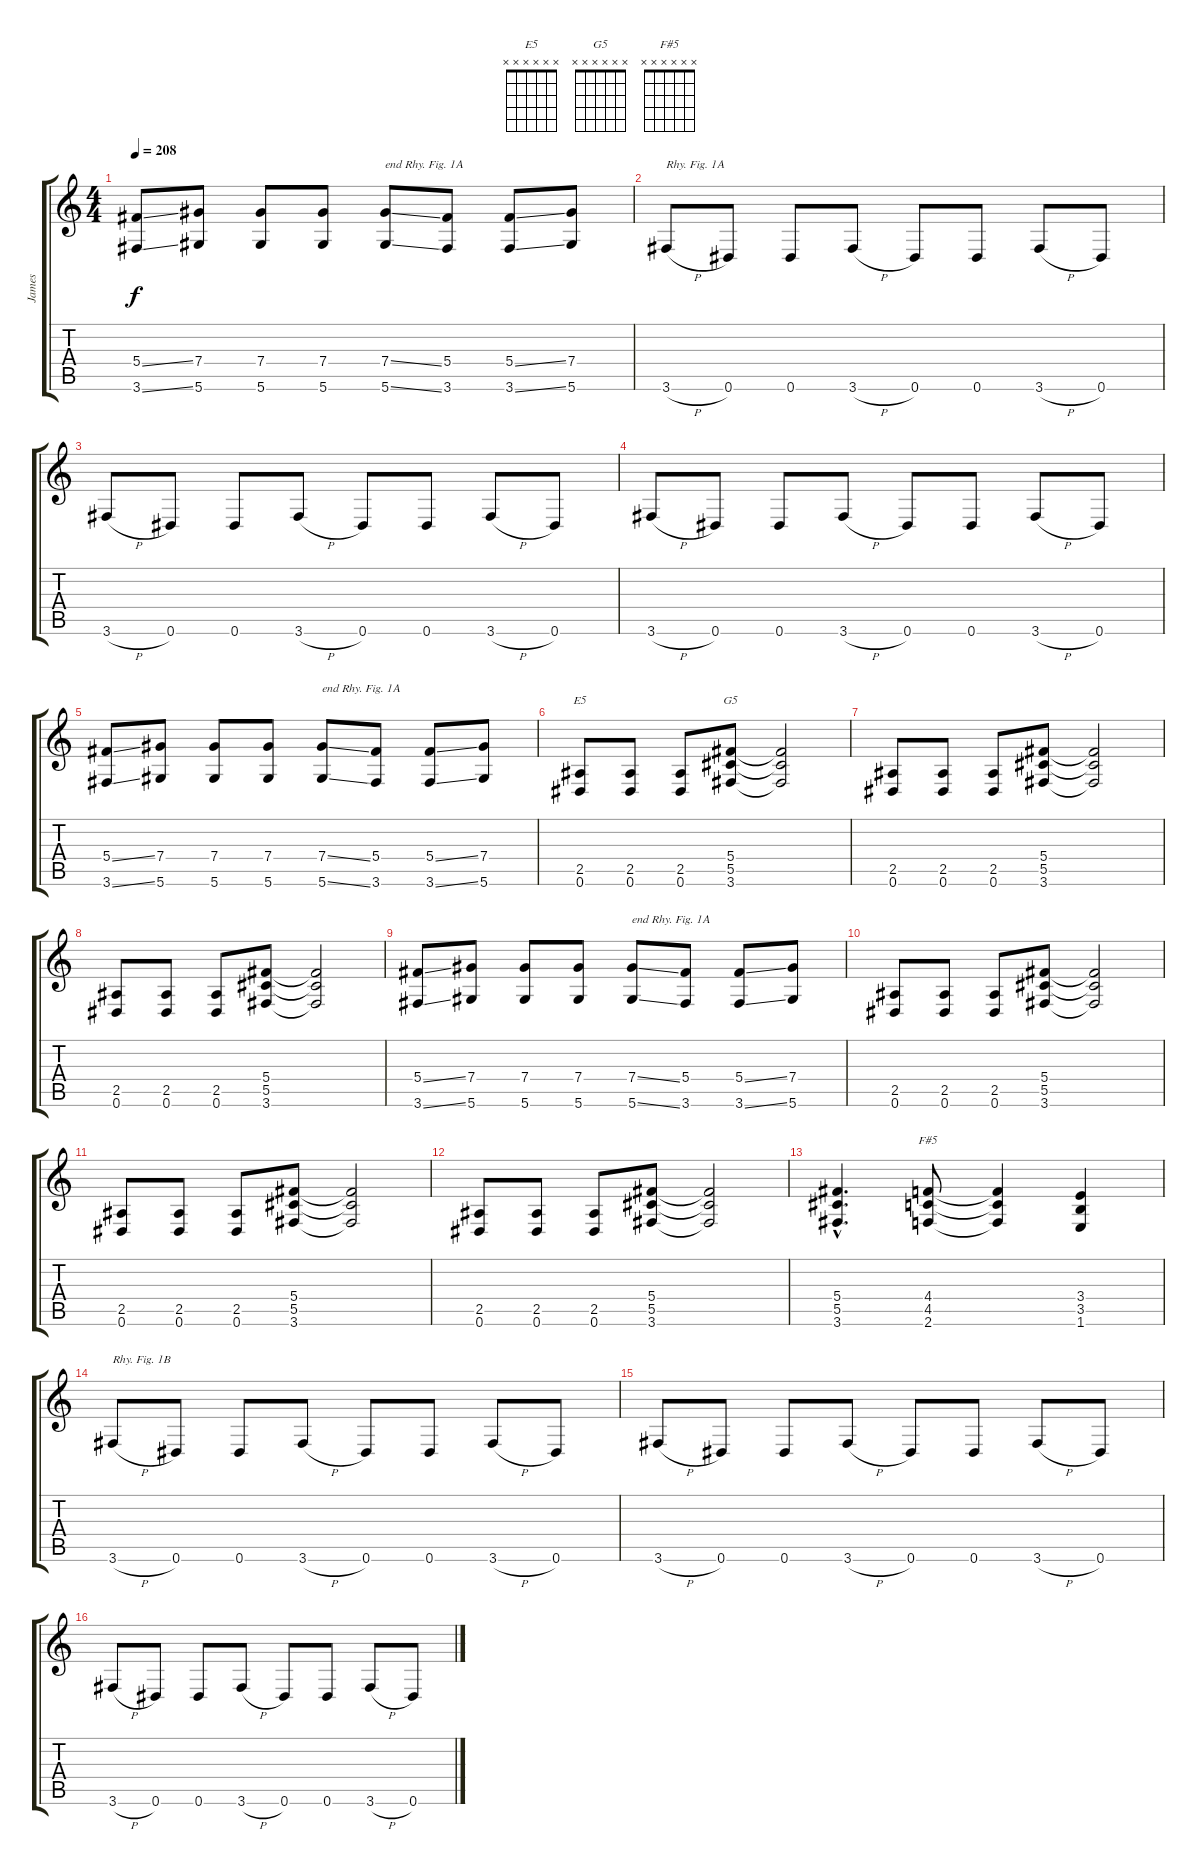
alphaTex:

\track ("James" "James") {instrument distortionguitar}
\staff {score tabs}
\tuning (Eb4 Bb3 Gb3 Db3 Ab2 Eb2) {hide}
\chord ("E5" x x x x x x)
\chord ("G5" x x x x x x)
\chord ("F#5" x x x x x x)
\ts (4 4)
\tempo 208
\clef g2
\ks c
(5.4{ss} 3.6{ss}).8{dy f} (7.4 5.6).8 (7.4 5.6).8 (7.4 5.6).8 (7.4{ss} 5.6{ss}).8{txt "end Rhy. Fig. 1A"} (5.4 3.6).8 (5.4{ss} 3.6{ss}).8 (7.4 5.6).8 |
3.6{h}.8{txt "Rhy. Fig. 1A"} 0.6.8 0.6.8 3.6{h}.8 0.6.8 0.6.8 3.6{h}.8 0.6.8 |
3.6{h}.8 0.6.8 0.6.8 3.6{h}.8 0.6.8 0.6.8 3.6{h}.8 0.6.8 |
3.6{h}.8 0.6.8 0.6.8 3.6{h}.8 0.6.8 0.6.8 3.6{h}.8 0.6.8 |
(5.4{ss} 3.6{ss}).8 (7.4 5.6).8 (7.4 5.6).8 (7.4 5.6).8 (7.4{ss} 5.6{ss}).8{txt "end Rhy. Fig. 1A"} (5.4 3.6).8 (5.4{ss} 3.6{ss}).8 (7.4 5.6).8 |
(2.5 0.6).8{ch "E5"} (2.5 0.6).8 (2.5 0.6).8 (5.4 5.5 3.6).8{ch "G5"} (5.4{t} 5.5{t} 3.6{t}).2 |
(2.5 0.6).8 (2.5 0.6).8 (2.5 0.6).8 (5.4 5.5 3.6).8 (5.4{t} 5.5{t} 3.6{t}).2 |
(2.5 0.6).8 (2.5 0.6).8 (2.5 0.6).8 (5.4 5.5 3.6).8 (5.4{t} 5.5{t} 3.6{t}).2 |
(5.4{ss} 3.6{ss}).8 (7.4 5.6).8 (7.4 5.6).8 (7.4 5.6).8 (7.4{ss} 5.6{ss}).8{txt "end Rhy. Fig. 1A"} (5.4 3.6).8 (5.4{ss} 3.6{ss}).8 (7.4 5.6).8 |
(2.5 0.6).8 (2.5 0.6).8 (2.5 0.6).8 (5.4 5.5 3.6).8 (5.4{t} 5.5{t} 3.6{t}).2 |
(2.5 0.6).8 (2.5 0.6).8 (2.5 0.6).8 (5.4 5.5 3.6).8 (5.4{t} 5.5{t} 3.6{t}).2 |
(2.5 0.6).8 (2.5 0.6).8 (2.5 0.6).8 (5.4 5.5 3.6).8 (5.4{t} 5.5{t} 3.6{t}).2 |
(5.4{hac} 5.5{hac} 3.6{hac}).4{d} (4.4 4.5 2.6).8{ch "F#5"} (4.4{t} 4.5{t} 2.6{t}).4 (3.4 3.5 1.6).4 |
3.6{h}.8{txt "Rhy. Fig. 1B"} 0.6.8 0.6.8 3.6{h}.8 0.6.8 0.6.8 3.6{h}.8 0.6.8 |
3.6{h}.8 0.6.8 0.6.8 3.6{h}.8 0.6.8 0.6.8 3.6{h}.8 0.6.8 |
3.6{h}.8 0.6.8 0.6.8 3.6{h}.8 0.6.8 0.6.8 3.6{h}.8 0.6.8
